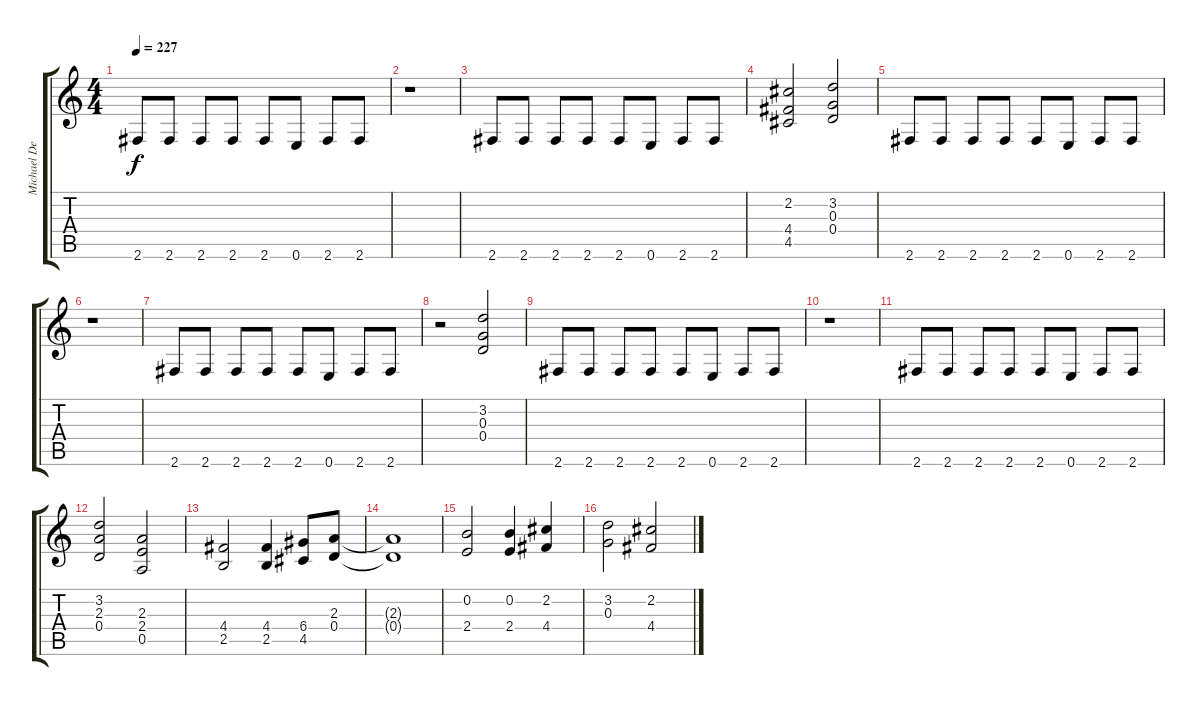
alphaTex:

\track ("Michael Denner" "Michael De") {instrument distortionguitar}
\staff {score tabs}
\tuning (E4 B3 G3 D3 A2 E2) {hide}
\ts (4 4)
\tempo 227
\clef g2
\ks c
2.6.8{dy f} 2.6.8 2.6.8 2.6.8 2.6.8 0.6.8 2.6.8 2.6.8 |
r.1 |
2.6.8 2.6.8 2.6.8 2.6.8 2.6.8 0.6.8 2.6.8 2.6.8 |
(2.2 4.4 4.5).2 (3.2 0.3 0.4).2 |
2.6.8 2.6.8 2.6.8 2.6.8 2.6.8 0.6.8 2.6.8 2.6.8 |
r.1 |
2.6.8 2.6.8 2.6.8 2.6.8 2.6.8 0.6.8 2.6.8 2.6.8 |
r.2 (3.2 0.3 0.4).2 |
2.6.8 2.6.8 2.6.8 2.6.8 2.6.8 0.6.8 2.6.8 2.6.8 |
r.1 |
2.6.8 2.6.8 2.6.8 2.6.8 2.6.8 0.6.8 2.6.8 2.6.8 |
(3.2 2.3 0.4).2 (2.3 2.4 0.5).2 |
(4.4 2.5).2 (4.4 2.5).4 (6.4 4.5).8 (2.3 0.4).8 |
(2.3{t} 0.4{t}).1 |
(0.2 2.4).2 (0.2 2.4).4 (2.2 4.4).4 |
(3.2 0.3).2 (2.2 4.4).2
